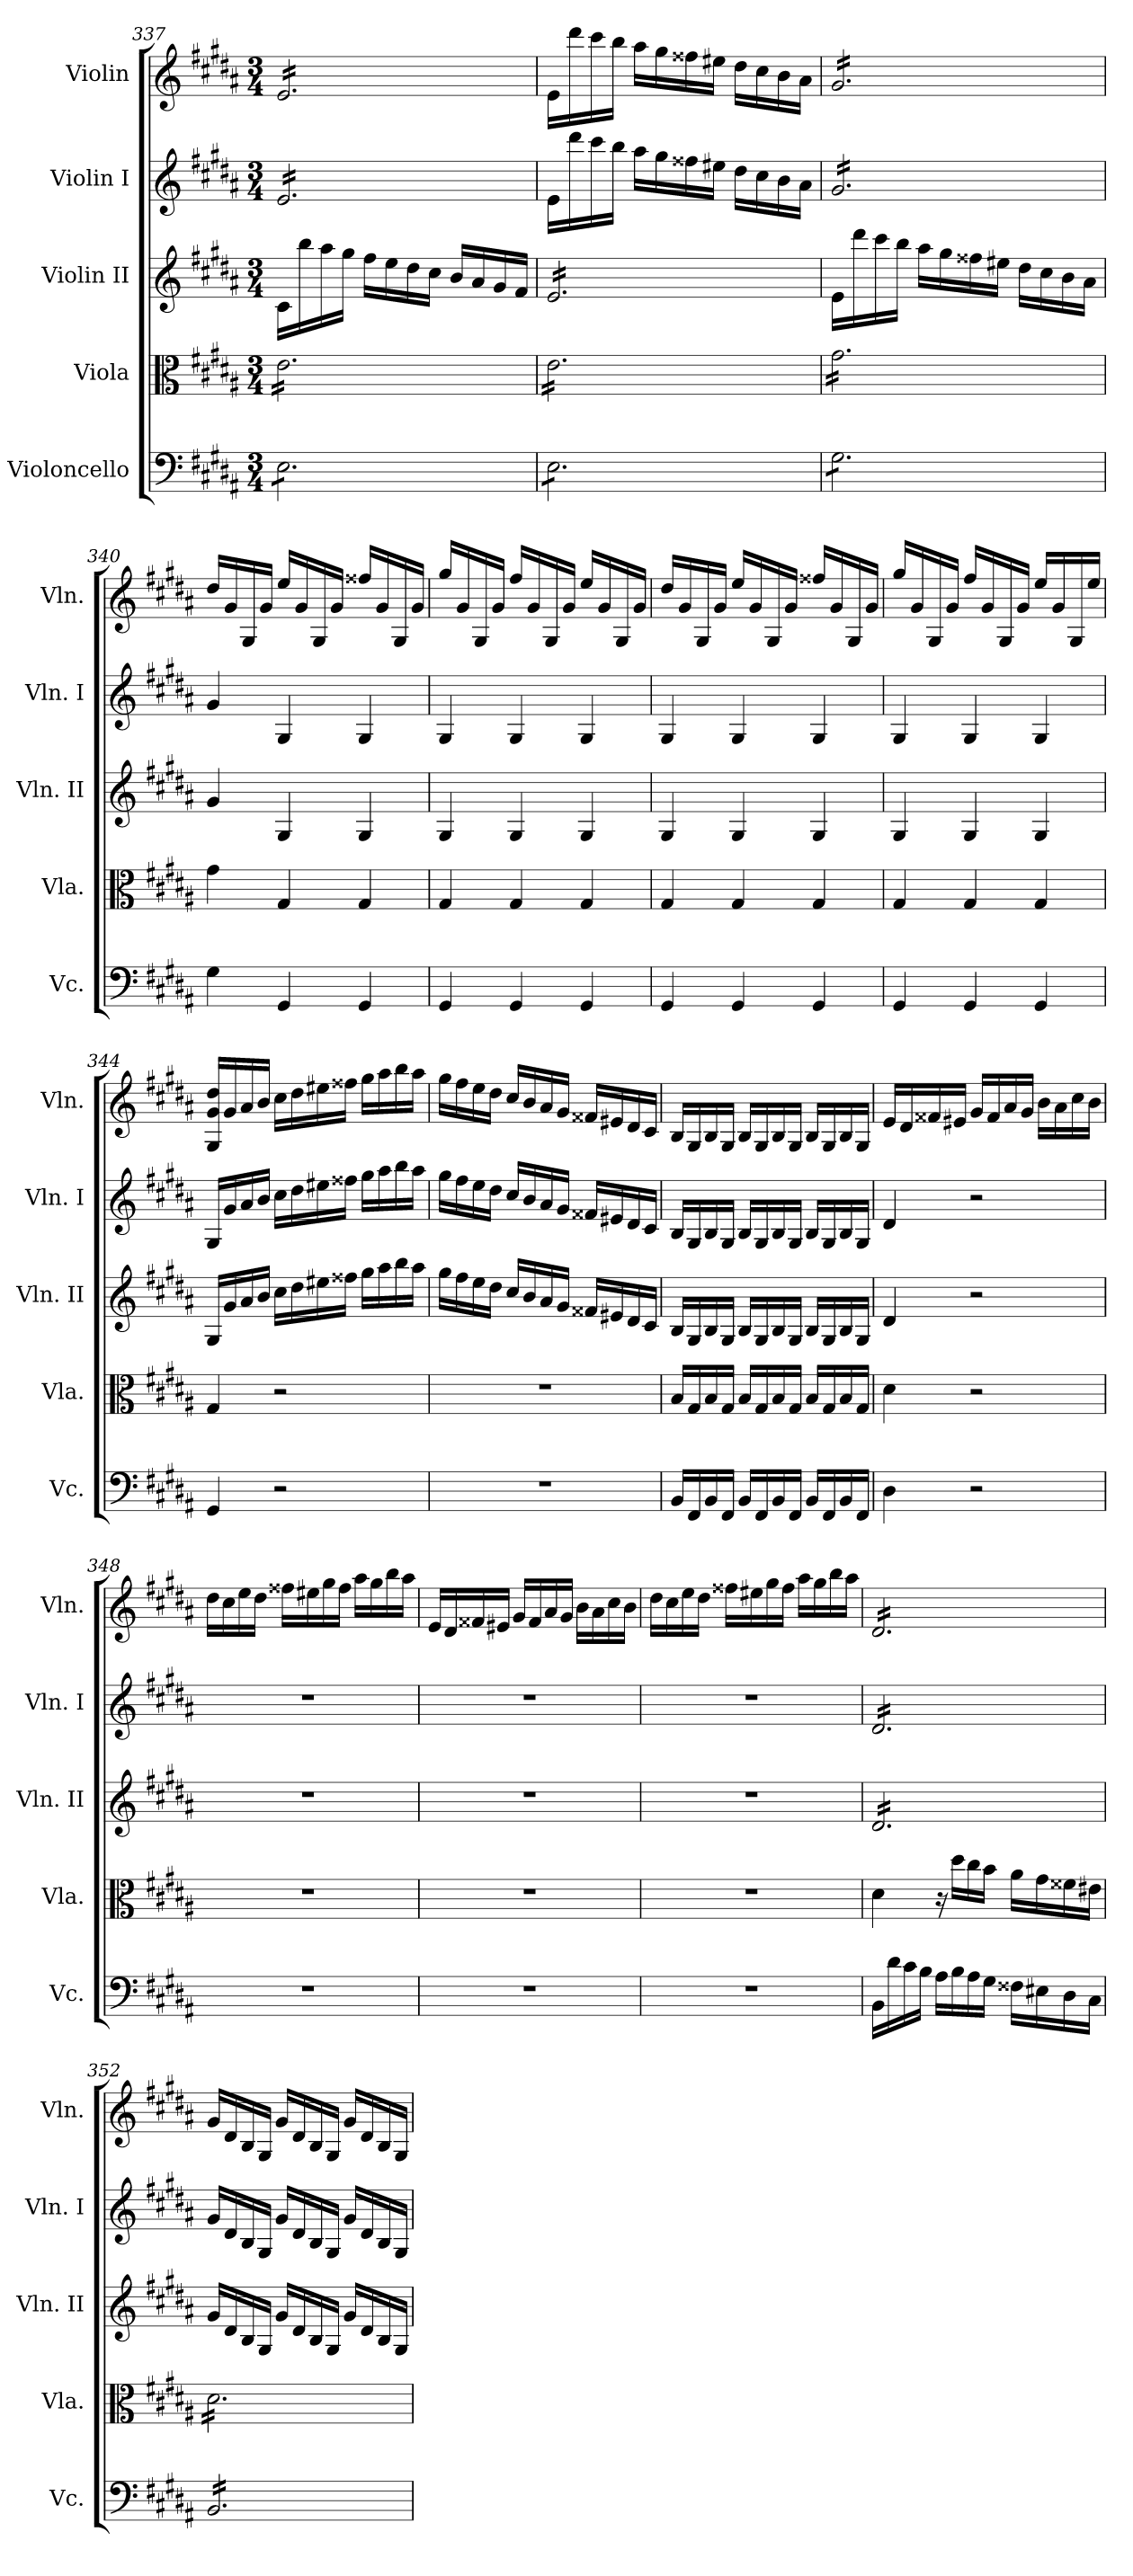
**kern	**kern	**kern	**kern	**kern
*part5	*part4	*part3	*part2	*part1
*staff5	*staff4	*staff3	*staff2	*staff1
*I"Violoncello	*I"Viola	*I"Violin II	*I"Violin I	*I"Violin
*I'Vc.	*I'Vla.	*I'Vln. II	*I'Vln. I	*I'Vln.
!!LO:LB:g=z
*clefF4	*clefC3	*clefG2	*clefG2	*clefG2
*k[f#c#g#d#a#]	*k[f#c#g#d#a#]	*k[f#c#g#d#a#]	*k[f#c#g#d#a#]	*k[f#c#g#d#a#]
*M3/4	*M3/4	*M3/4	*M3/4	*M3/4
=337	=337	=337	=337	=337
*tremolo	*	*	*	*
*	*tremolo	*	*	*
*	*	*	*tremolo	*
*	*	*	*	*tremolo
8E\L	16e\LL	16c#\LL	16e/LL	16e/LL
.	16e\	16bb\	16e/	16e/
8E\	16e\	16aa#\	16e/	16e/
.	16e\	16gg#\JJ	16e/	16e/
8E\	16e\	16ff#\LL	16e/	16e/
.	16e\	16ee\	16e/	16e/
8E\	16e\	16dd#\	16e/	16e/
.	16e\	16cc#\JJ	16e/	16e/
8E\	16e\	16b/LL	16e/	16e/
.	16e\	16a#/	16e/	16e/
8E\J	16e\	16g#/	16e/	16e/
.	16e\JJ	16f#/JJ	16e/JJ	16e/JJ
*	*	*	*	*Xtremolo
*	*	*	*Xtremolo	*
=338	=338	=338	=338	=338
*	*	*tremolo	*	*
8E\L	16e\LL	16e/LL	16e\LL	16e\LL
.	16e\	16e/	16ddd#\	16ddd#\
8E\	16e\	16e/	16ccc#\	16ccc#\
.	16e\	16e/	16bb\JJ	16bb\JJ
8E\	16e\	16e/	16aa#\LL	16aa#\LL
.	16e\	16e/	16gg#\	16gg#\
8E\	16e\	16e/	16ff##X\	16ff##X\
.	16e\	16e/	16ee#X\JJ	16ee#X\JJ
8E\	16e\	16e/	16dd#\LL	16dd#\LL
.	16e\	16e/	16cc#\	16cc#\
8E\J	16e\	16e/	16b\	16b\
.	16e\JJ	16e/JJ	16a#\JJ	16a#\JJ
*	*	*Xtremolo	*	*
!!LO:PB:g=z
=339	=339	=339	=339	=339
*	*	*	*tremolo	*
*	*	*	*	*tremolo
8G#\L	16g#\LL	16e\LL	16g#/LL	16g#/LL
.	16g#\	16ddd#\	16g#/	16g#/
8G#\	16g#\	16ccc#\	16g#/	16g#/
.	16g#\	16bb\JJ	16g#/	16g#/
8G#\	16g#\	16aa#\LL	16g#/	16g#/
.	16g#\	16gg#\	16g#/	16g#/
8G#\	16g#\	16ff##X\	16g#/	16g#/
.	16g#\	16ee#X\JJ	16g#/	16g#/
8G#\	16g#\	16dd#\LL	16g#/	16g#/
.	16g#\	16cc#\	16g#/	16g#/
8G#\J	16g#\	16b\	16g#/	16g#/
*Xtremolo	*	*	*	*
.	16g#\JJ	16a#\JJ	16g#/JJ	16g#/JJ
*	*	*	*	*Xtremolo
*	*	*	*Xtremolo	*
*	*Xtremolo	*	*	*
=340	=340	=340	=340	=340
4G#\	4g#\	4g#/	4g#/	16dd#/LL
.	.	.	.	16g#/
.	.	.	.	16G#/
.	.	.	.	16g#/JJ
4GG#/	4G#/	4G#/	4G#/	16ee/LL
.	.	.	.	16g#/
.	.	.	.	16G#/
.	.	.	.	16g#/JJ
4GG#/	4G#/	4G#/	4G#/	16ff##X/LL
.	.	.	.	16g#/
.	.	.	.	16G#/
.	.	.	.	16g#/JJ
=341	=341	=341	=341	=341
4GG#/	4G#/	4G#/	4G#/	16gg#/LL
.	.	.	.	16g#/
.	.	.	.	16G#/
.	.	.	.	16g#/JJ
4GG#/	4G#/	4G#/	4G#/	16ff#/LL
.	.	.	.	16g#/
.	.	.	.	16G#/
.	.	.	.	16g#/JJ
4GG#/	4G#/	4G#/	4G#/	16ee/LL
.	.	.	.	16g#/
.	.	.	.	16G#/
.	.	.	.	16g#/JJ
!!LO:LB:g=z
=342	=342	=342	=342	=342
4GG#/	4G#/	4G#/	4G#/	16dd#/LL
.	.	.	.	16g#/
.	.	.	.	16G#/
.	.	.	.	16g#/JJ
4GG#/	4G#/	4G#/	4G#/	16ee/LL
.	.	.	.	16g#/
.	.	.	.	16G#/
.	.	.	.	16g#/JJ
4GG#/	4G#/	4G#/	4G#/	16ff##X/LL
.	.	.	.	16g#/
.	.	.	.	16G#/
.	.	.	.	16g#/JJ
=343	=343	=343	=343	=343
4GG#/	4G#/	4G#/	4G#/	16gg#/LL
.	.	.	.	16g#/
.	.	.	.	16G#/
.	.	.	.	16g#/JJ
4GG#/	4G#/	4G#/	4G#/	16ff#/LL
.	.	.	.	16g#/
.	.	.	.	16G#/
.	.	.	.	16g#/JJ
4GG#/	4G#/	4G#/	4G#/	16ee/LL
.	.	.	.	16g#/
.	.	.	.	16G#/
.	.	.	.	16ee/JJ
=344	=344	=344	=344	=344
4GG#/	4G#/	16G#/LL	16G#/LL	16G#/ 16g#/ 16dd#/LL
.	.	16g#/	16g#/	16g#/
.	.	16a#/	16a#/	16a#/
.	.	16b/JJ	16b/JJ	16b/JJ
2r	2r	16cc#\LL	16cc#\LL	16cc#\LL
.	.	16dd#\	16dd#\	16dd#\
.	.	16ee#X\	16ee#X\	16ee#X\
.	.	16ff##X\JJ	16ff##X\JJ	16ff##X\JJ
.	.	16gg#\LL	16gg#\LL	16gg#\LL
.	.	16aa#\	16aa#\	16aa#\
.	.	16bb\	16bb\	16bb\
.	.	16aa#\JJ	16aa#\JJ	16aa#\JJ
!!LO:PB:g=z
=345	=345	=345	=345	=345
2.r	2.r	16gg#\LL	16gg#\LL	16gg#\LL
.	.	16ff#\	16ff#\	16ff#\
.	.	16ee\	16ee\	16ee\
.	.	16dd#\JJ	16dd#\JJ	16dd#\JJ
.	.	16cc#/LL	16cc#/LL	16cc#/LL
.	.	16b/	16b/	16b/
.	.	16a#/	16a#/	16a#/
.	.	16g#/JJ	16g#/JJ	16g#/JJ
.	.	16f##X/LL	16f##X/LL	16f##X/LL
.	.	16e#X/	16e#X/	16e#X/
.	.	16d#/	16d#/	16d#/
.	.	16c#/JJ	16c#/JJ	16c#/JJ
=346	=346	=346	=346	=346
16BB/LL	16B/LL	16B/LL	16B/LL	16B/LL
16FF#/	16G#/	16G#/	16G#/	16G#/
16BB/	16B/	16B/	16B/	16B/
16FF#/JJ	16G#/JJ	16G#/JJ	16G#/JJ	16G#/JJ
16BB/LL	16B/LL	16B/LL	16B/LL	16B/LL
16FF#/	16G#/	16G#/	16G#/	16G#/
16BB/	16B/	16B/	16B/	16B/
16FF#/JJ	16G#/JJ	16G#/JJ	16G#/JJ	16G#/JJ
16BB/LL	16B/LL	16B/LL	16B/LL	16B/LL
16FF#/	16G#/	16G#/	16G#/	16G#/
16BB/	16B/	16B/	16B/	16B/
16FF#/JJ	16G#/JJ	16G#/JJ	16G#/JJ	16G#/JJ
!!LO:LB:g=z
=347	=347	=347	=347	=347
4D#\	4d#\	4d#/	4d#/	16e/LL
.	.	.	.	16d#/
.	.	.	.	16f##X/
.	.	.	.	16e#X/JJ
2r	2r	2r	2r	16g#/LL
.	.	.	.	16f##/
.	.	.	.	16a#/
.	.	.	.	16g#/JJ
.	.	.	.	16b\LL
.	.	.	.	16a#\
.	.	.	.	16cc#\
.	.	.	.	16b\JJ
=348	=348	=348	=348	=348
2.r	2.r	2.r	2.r	16dd#\LL
.	.	.	.	16cc#\
.	.	.	.	16ee\
.	.	.	.	16dd#\JJ
.	.	.	.	16ff##X\LL
.	.	.	.	16ee#X\
.	.	.	.	16gg#\
.	.	.	.	16ff##\JJ
.	.	.	.	16aa#\LL
.	.	.	.	16gg#\
.	.	.	.	16bb\
.	.	.	.	16aa#\JJ
=349	=349	=349	=349	=349
2.r	2.r	2.r	2.r	16e/LL
.	.	.	.	16d#/
.	.	.	.	16f##X/
.	.	.	.	16e#X/JJ
.	.	.	.	16g#/LL
.	.	.	.	16f##/
.	.	.	.	16a#/
.	.	.	.	16g#/JJ
.	.	.	.	16b\LL
.	.	.	.	16a#\
.	.	.	.	16cc#\
.	.	.	.	16b\JJ
!!LO:PB:g=z
=350	=350	=350	=350	=350
2.r	2.r	2.r	2.r	16dd#\LL
.	.	.	.	16cc#\
.	.	.	.	16ee\
.	.	.	.	16dd#\JJ
.	.	.	.	16ff##X\LL
.	.	.	.	16ee#X\
.	.	.	.	16gg#\
.	.	.	.	16ff##\JJ
.	.	.	.	16aa#\LL
.	.	.	.	16gg#\
.	.	.	.	16bb\
.	.	.	.	16aa#\JJ
=351	=351	=351	=351	=351
*	*	*tremolo	*	*
*	*	*	*tremolo	*
*	*	*	*	*tremolo
16BB\LL	4d#\	16d#/LL	16d#/LL	16d#/LL
16d#\	.	16d#/	16d#/	16d#/
16c#\	.	16d#/	16d#/	16d#/
16B\JJ	.	16d#/	16d#/	16d#/
16A#\LL	16r	16d#/	16d#/	16d#/
16B\	16dd#\LL	16d#/	16d#/	16d#/
16A#\	16cc#\	16d#/	16d#/	16d#/
16G#\JJ	16b\JJ	16d#/	16d#/	16d#/
16F##X\LL	16a#\LL	16d#/	16d#/	16d#/
16E#X\	16g#\	16d#/	16d#/	16d#/
16D#\	16f##X\	16d#/	16d#/	16d#/
16C#\JJ	16e#X\JJ	16d#/JJ	16d#/JJ	16d#/JJ
*	*	*	*	*Xtremolo
*	*	*	*Xtremolo	*
*	*	*Xtremolo	*	*
!!LO:LB:g=z
=352	=352	=352	=352	=352
*tremolo	*	*	*	*
*	*tremolo	*	*	*
16BB/LL	16d#\LL	16g#/LL	16g#/LL	16g#/LL
16BB/	16d#\	16d#/	16d#/	16d#/
16BB/	16d#\	16B/	16B/	16B/
16BB/	16d#\	16G#/JJ	16G#/JJ	16G#/JJ
16BB/	16d#\	16g#/LL	16g#/LL	16g#/LL
16BB/	16d#\	16d#/	16d#/	16d#/
16BB/	16d#\	16B/	16B/	16B/
16BB/	16d#\	16G#/JJ	16G#/JJ	16G#/JJ
16BB/	16d#\	16g#/LL	16g#/LL	16g#/LL
16BB/	16d#\	16d#/	16d#/	16d#/
16BB/	16d#\	16B/	16B/	16B/
16BB/JJ	16d#\JJ	16G#/JJ	16G#/JJ	16G#/JJ
*	*Xtremolo	*	*	*
*Xtremolo	*	*	*	*
=	=	=	=	=
*-	*-	*-	*-	*-
